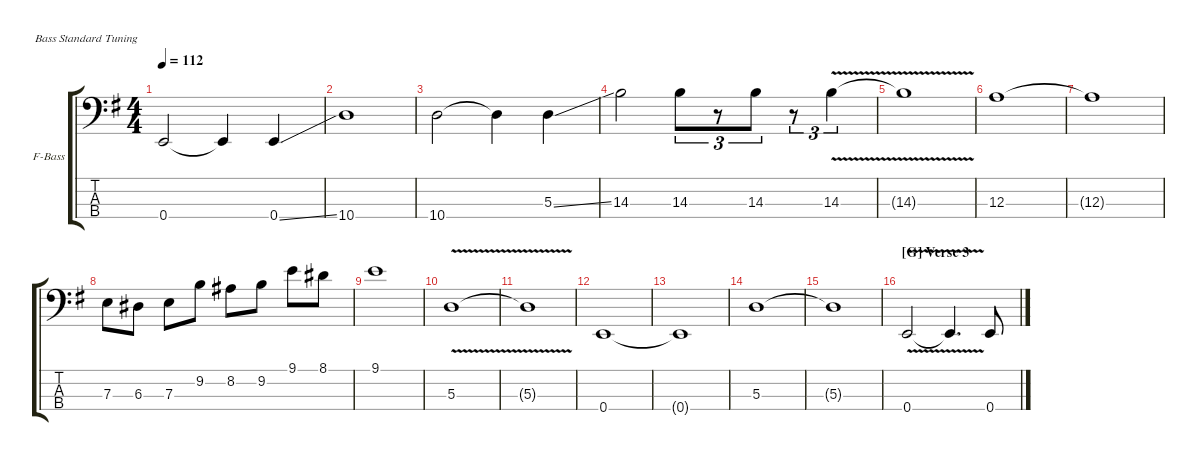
\hideDynamics
\bracketExtendMode groupsimilarinstruments
\firstSystemTrackNameOrientation horizontal
\otherSystemsTrackNameOrientation horizontal
\track ("Bass" "F-Bass") {multiBarRest instrument fretlessbass}
\staff {score tabs}
\tuning (G2 D2 A1 E1)
\ts (4 4)
\tempo 112
\clef f4
\ks eminor
0.4.2{dy f} 0.4{t}.4 0.4{ss}.4 |
10.4.1 |
10.4.2 10.4{t}.4 5.3{ss}.4 |
14.3.2 14.3.8{tu (3 2)} r.8{tu (3 2)} 14.3.8{tu (3 2)} r.8{tu (3 2)} 14.3{v}.4{tu (3 2)} |
14.3{v t}.1 |
12.3.1 |
12.3{t}.1 |
7.3.8 6.3.8 7.3.8 9.2.8 8.2.8 9.2.8 9.1.8 8.1.8 |
9.1.1 |
5.3{v}.1 |
5.3{v t}.1 |
0.4.1 |
0.4{t}.1 |
5.3.1 |
5.3{t}.1 |
\section ("G" "Verse 3")
0.4{v}.2 0.4{v t}.4{d} 0.4.8
